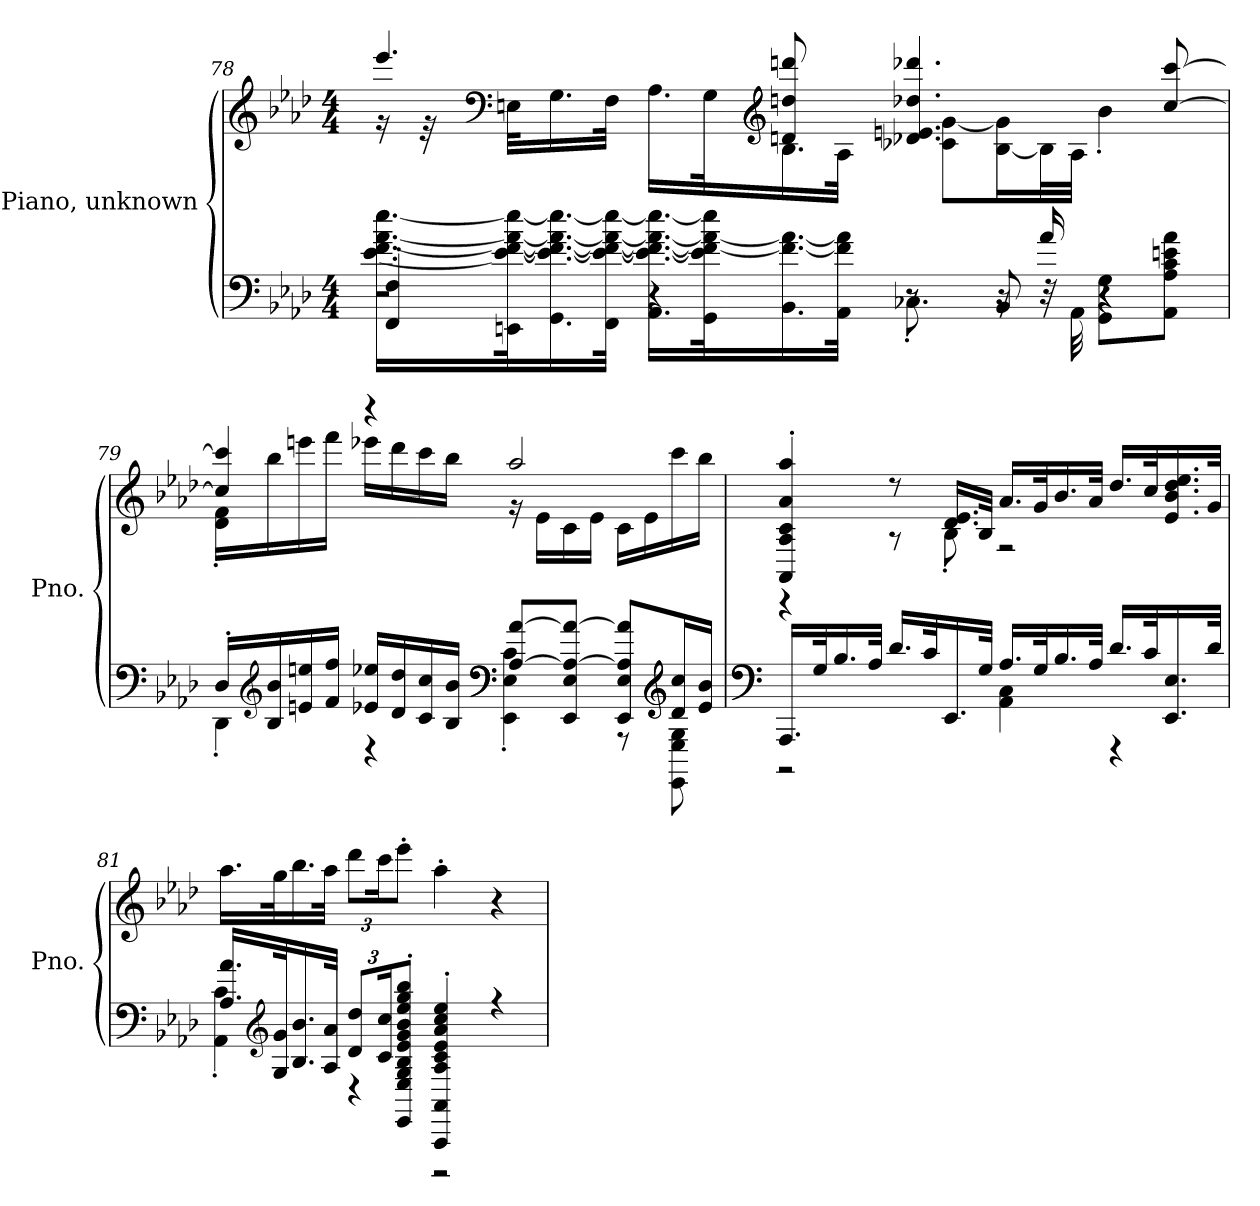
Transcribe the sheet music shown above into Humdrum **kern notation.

**kern	**kern
*part1	*part1
*staff2	*staff1
*I"Piano, unknown	*
*I'Pno.	*
!!LO:LB:g=z
*clefF4	*clefG2
*k[b-e-a-d-]	*k[b-e-a-d-]
*M4/4	*M4/4
=78	=78
*^	*^
*	*^	*	*
2r	[16.e-\ [16.f\ [16.a-\ [16.ee-\LL	4FF/' 4F/'	4.eee-/	16r
.	.	.	.	32r
*	*	*	*clefF4	*
.	32EEn\ 32e-\_ 32f\_ 32a-\_ 32ee-\_K	.	.	32En\KLL
.	16.GG\ 16.e-\_ 16.f\_ 16.a-\_ 16.ee-\_	.	.	16.G\
.	32FF\ 32e-\_ 32f\_ 32a-\_ 32ee-\_JJk	.	.	32F\JJk
.	16.AA-\ 16.e-\_ 16.f\_ 16.a-\_ 16.ee-\_LL	4r	.	16.A-\LL
.	32GG\ 32e-\] 32f\_ 32a-\_ 32ee-\]K	.	.	32G\K
*	*	*	*clefG2	*
.	16.BB-\ 16.f\_ 16.a-\_	.	8dn/ 8ddn/ 8dddn/	16.B-\
.	32AA-\ 32f\] 32a-\]JJk	.	.	32A-\JJk
8r	8.C-X'\	8r	4.d-X/ 4.en/ 4.dd-X/ 4.ddd-X/	8c-X\ [8g\L
16r	.	8BB-/	.	[16B-\ 16g\]L
16a-/	32r	.	.	32B-\L]
.	32AA-\	.	.	32A-\JJJ
4r	8GG\ 8G\L	4r	.	4b-'\
.	8AA-\ 8A-\ 8c\ 8en\ 8a-\J	.	[8cc/ [8ccc/	.
*	*v	*v	*	*
!!LO:LB:g=z	!!
=79	=79	=79	=79
16D-'/LL	4DD-'\	4cc/] 4ccc/]	16d-\' 16f\'LL
*clefG2	*	*	*
16B-/ 16b-/	.	.	16bb-\
16en/ 16een/	.	.	16eeen\
16f/ 16ff/JJ	.	.	16fff\JJ
16e-X/ 16ee-X/LL	4r	4r	16eee-X\LL
16d-/ 16dd-/	.	.	16ddd-\
16c/ 16cc/	.	.	16ccc\
16B-/ 16b-/JJ	.	.	16bb-\JJ
*clefF4	*	*	*
[8A-/ [8a-/L	4EE-\' 4E-\' 4c\'	2aa-/	16r
.	.	.	16e-\LL
8EE-/ 8E-/ 8A-/_ 8a-/_J	.	.	16c\
.	.	.	16e-\JJ
8EE-/ 8E-/ 8A-/] 8a-/]L	8r	.	16c\LL
.	.	.	16e-\
*clefG2	*	*	*
16d-/ 16cc/L	8EE-\ 8E-\ 8G\	.	16ccc\
16e-/ 16b-/JJ	.	.	16bb-\JJ
!!LO:LB:g=z	!!
=80	=80	=80	=80
*clefF4	*	*	*
16.AAA-/LL	2r	4AA-/' 4A-/' 4c/' 4a-/' 4aa-/'	4r
32G/K	.	.	.
16.B-/	.	.	.
32A-/JJk	.	.	.
16.d-/LL	.	8r	8r
32c/K	.	.	.
16.EE-/	.	16.d-/ 16.e-/LL	8B-'\
32G/JJk	.	32B-/JJk	.
16.A-/LL	4AA-\ 4C\	16.a-/LL	2r
32G/K	.	32g/K	.
16.B-/	.	16.b-/	.
32A-/JJk	.	32a-/JJk	.
16.d-/LL	4r	16.dd-/LL	.
32c/K	.	32cc/K	.
16.EE-/ 16.E-/	.	16.e-/ 16.b-/ 16.dd-/ 16.ee-/	.
32d-/JJk	.	32g/JJk	.
*	*	*v	*v
=81	=81	=81
16.A-/ 16.a-/LL	4AA-\' 4c\'	16.aa-\LL
*clefG2	*	*
32G/ 32g/K	.	32gg\K
16.B-/ 16.b-/	.	16.bb-\
32A-/ 32a-/JJk	.	32aa-\JJk
*Xbrackettup	*	*Xbrackettup
12d-/ 12dd-/L	4r	12ddd-\L
24c/ 24cc/K	.	24ccc\K
8EE-/' 8E-/' 8G/' 8B-/' 8e-/' 8g/' 8b-/' 8ee-/' 8gg/' 8bb-/'J	.	8eee-'\J
4AAA-/' 4AA-/' 4A-/' 4c/' 4e-/' 4a-/' 4cc/' 4ee-/'	2r	4aa-'\
4r	.	4r
*v	*v	*
=	=
*-	*-
